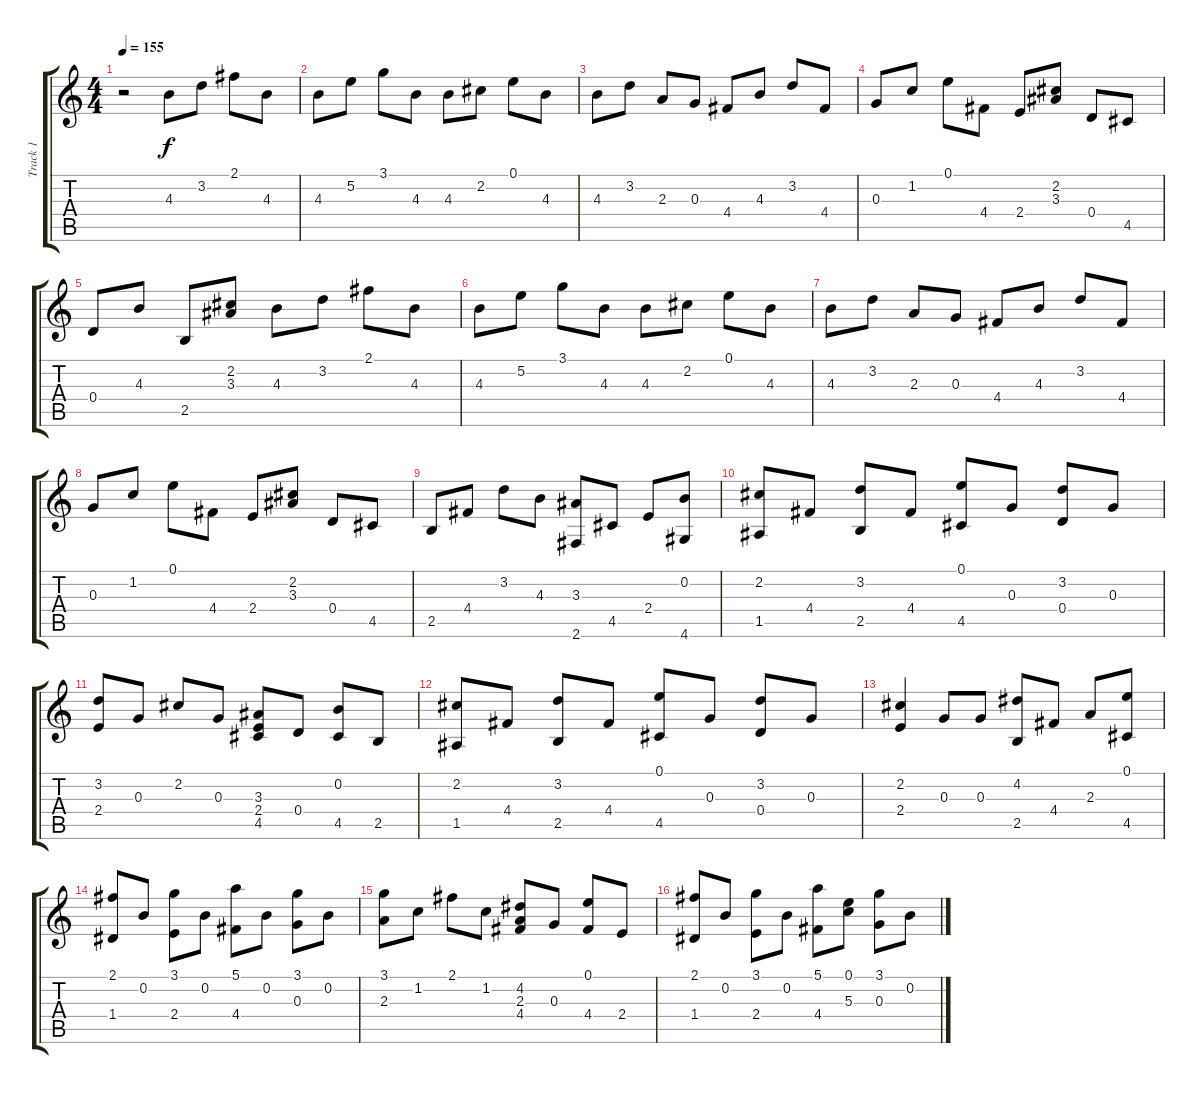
\track ("Track 1" "Track 1") {instrument acousticguitarnylon}
\staff {score tabs}
\tuning (E4 B3 G3 D3 A2 E2) {hide}
\ts (4 4)
\tempo 155
\clef g2
\ks c
r.2{dy f instrument acousticguitarnylon} 4.3.8 3.2.8 2.1.8 4.3.8 |
4.3.8 5.2.8 3.1.8 4.3.8 4.3.8 2.2.8 0.1.8 4.3.8 |
4.3.8 3.2.8 2.3.8 0.3.8 4.4.8 4.3.8 3.2.8 4.4.8 |
0.3.8 1.2.8 0.1.8 4.4.8 2.4.8 (2.2 3.3).8 0.4.8 4.5.8 |
0.4.8 4.3.8 2.5.8 (2.2 3.3).8 4.3.8 3.2.8 2.1.8 4.3.8 |
4.3.8 5.2.8 3.1.8 4.3.8 4.3.8 2.2.8 0.1.8 4.3.8 |
4.3.8 3.2.8 2.3.8 0.3.8 4.4.8 4.3.8 3.2.8 4.4.8 |
0.3.8 1.2.8 0.1.8 4.4.8 2.4.8 (2.2 3.3).8 0.4.8 4.5.8 |
2.5.8 4.4.8 3.2.8 4.3.8 (3.3 2.6).8 4.5.8 2.4.8 (0.2 4.6).8 |
(2.2 1.5).8 4.4.8 (3.2 2.5).8 4.4.8 (0.1 4.5).8 0.3.8 (3.2 0.4).8 0.3.8 |
(3.2 2.4).8 0.3.8 2.2.8 0.3.8 (3.3 2.4 4.5).8 0.4.8 (0.2 4.5).8 2.5.8 |
(2.2 1.5).8 4.4.8 (3.2 2.5).8 4.4.8 (0.1 4.5).8 0.3.8 (3.2 0.4).8 0.3.8 |
(2.2 2.4).4 0.3.8 0.3.8 (4.2 2.5).8 4.4.8 2.3.8 (0.1 4.5).8 |
(2.1 1.4).8 0.2.8 (3.1 2.4).8 0.2.8 (5.1 4.4).8 0.2.8 (3.1 0.3).8 0.2.8 |
(3.1 2.3).8 1.2.8 2.1.8 1.2.8 (4.2 2.3 4.4).8 0.3.8 (0.1 4.4).8 2.4.8 |
(2.1 1.4).8 0.2.8 (3.1 2.4).8 0.2.8 (5.1 4.4).8 (0.1 5.3).8 (3.1 0.3).8 0.2.8
